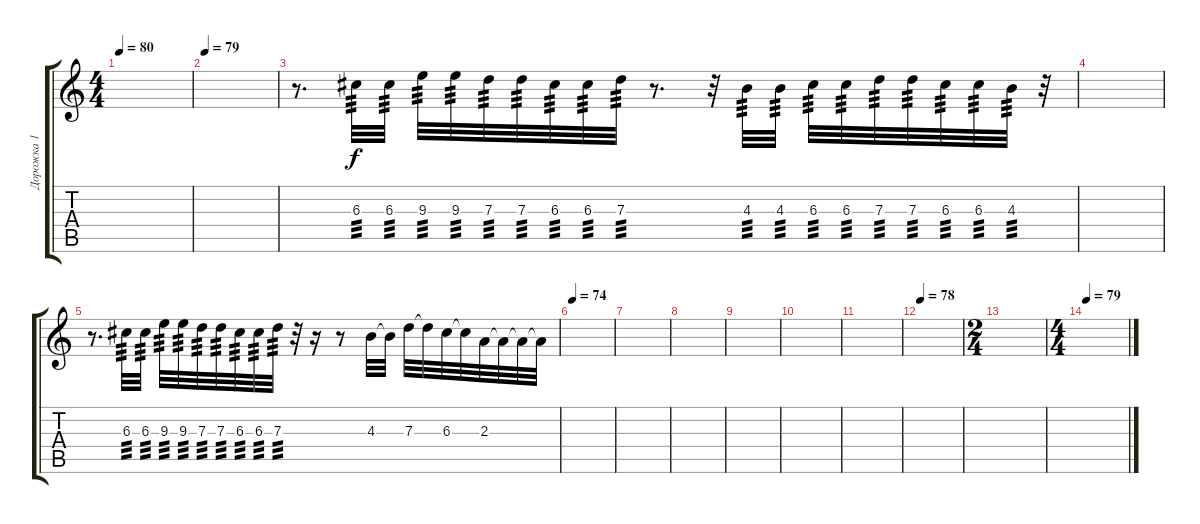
\track ("Дорожка 1" "Дорожка 1") {instrument distortionguitar}
\staff {score tabs}
\tuning (E4 B3 G3 D3 A2 E2) {hide}
\ts (4 4)
\tempo 80
\clef g2
\ks c
|
\tempo 79
|
r.8{d} 6.3.32{tp 3} 6.3.32{tp 3} 9.3.32{tp 3} 9.3.32{tp 3} 7.3.32{tp 3} 7.3.32{tp 3} 6.3.32{tp 3} 6.3.32{tp 3} 7.3.32{tp 3} r.8{d} r.32 4.3.32{tp 3} 4.3.32{tp 3} 6.3.32{tp 3} 6.3.32{tp 3} 7.3.32{tp 3} 7.3.32{tp 3} 6.3.32{tp 3} 6.3.32{tp 3} 4.3.32{tp 3} r.32 |
|
r.8{d} 6.3.32{tp 3} 6.3.32{tp 3} 9.3.32{tp 3} 9.3.32{tp 3} 7.3.32{tp 3} 7.3.32{tp 3} 6.3.32{tp 3} 6.3.32{tp 3} 7.3.32{tp 3} r.32 r.16 r.8 4.3.32 4.3{t}.32 7.3.32 7.3{t}.32 6.3.32 6.3{t}.32 2.3.32 2.3{t}.32 2.3{t}.32 2.3{t}.32 |
\tempo 74
|
|
|
|
|
|
\tempo 78
|
\ts (2 4)
|
\ts (4 4)
\tempo 79
